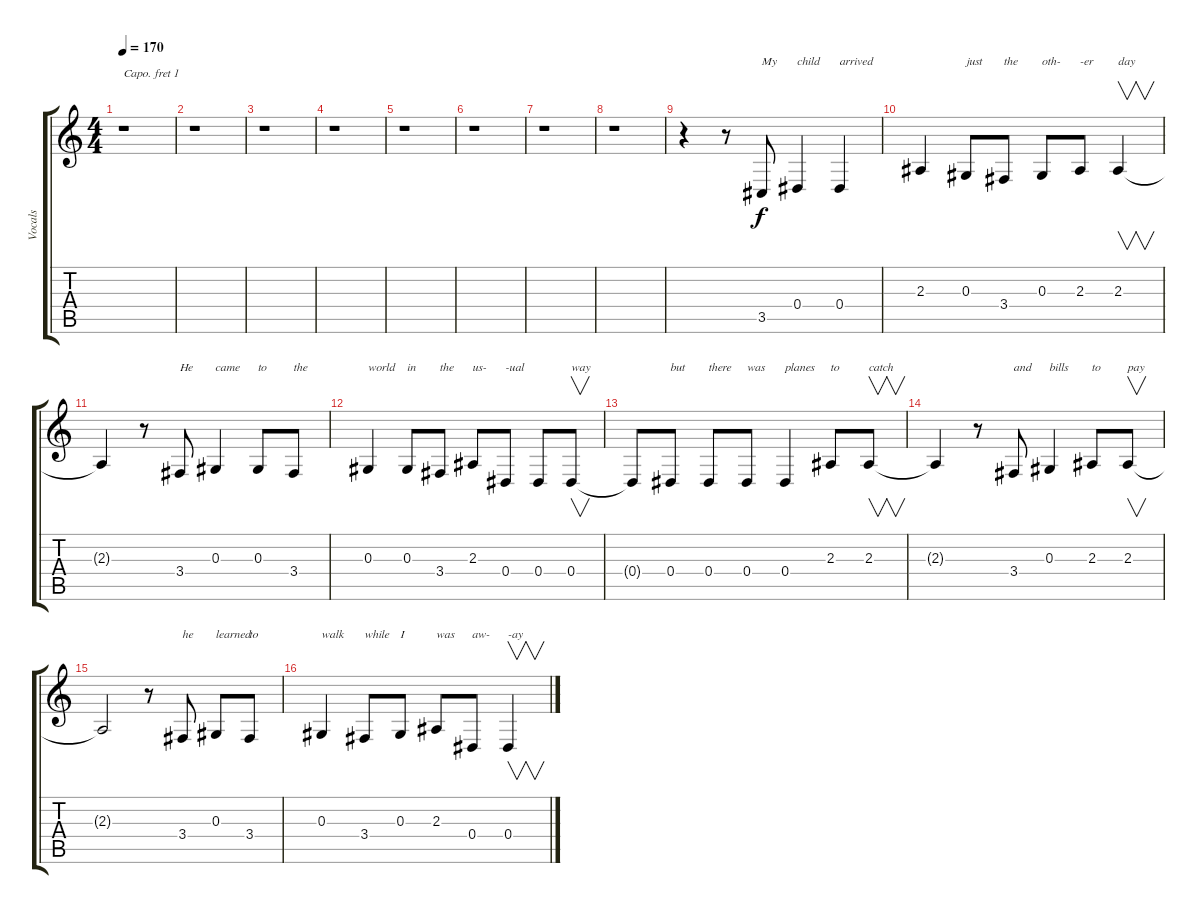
\track ("Vocals" "Vocals") {instrument voiceoohs}
\staff {score tabs}
\capo 1
\tuning (E4 B3 G3 D3 A2 E2) {hide}
\ts (4 4)
\tempo 170
\clef g2
\ks c
r.1{dy f instrument voiceoohs} |
r.1 |
r.1 |
r.1 |
r.1 |
r.1 |
r.1 |
r.1 |
r.4 r.8 3.5.8{txt "My"} 0.4.4{txt "child"} 0.4.4{txt "arrived"} |
2.3.4 0.3.8{txt "just"} 3.4.8{txt "the"} 0.3.8{txt "oth-"} 2.3.8{txt "-er"} 2.3.4{v txt "day"} |
2.3{t}.4 r.8 3.4.8{txt "He"} 0.3.4{txt "came "} 0.3.8{txt "to"} 3.4.8{txt "the"} |
0.3.4{txt "world"} 0.3.8{txt "in"} 3.4.8{txt "the"} 2.3.8{txt "us-"} 0.4.8{txt "-ual"} 0.4.8 0.4.8{v txt "way"} |
0.4{t}.8 0.4.8{txt "but"} 0.4.8{txt "there"} 0.4.8{txt "was"} 0.4.4{txt "planes"} 2.3.8{txt "to"} 2.3.8{v txt "catch"} |
2.3{t}.4 r.8 3.4.8{txt "and"} 0.3.4{txt "bills"} 2.3.8{txt "to"} 2.3.8{v txt "pay"} |
2.3{t}.2 r.8 3.4.8{txt "he"} 0.3.8{txt "learned"} 3.4.8{txt "to"} |
0.3.4{txt "walk"} 3.4.8{txt "while"} 0.3.8{txt "I"} 2.3.8{txt "was"} 0.4.8{txt "aw-"} 0.4.4{v txt "-ay"}
